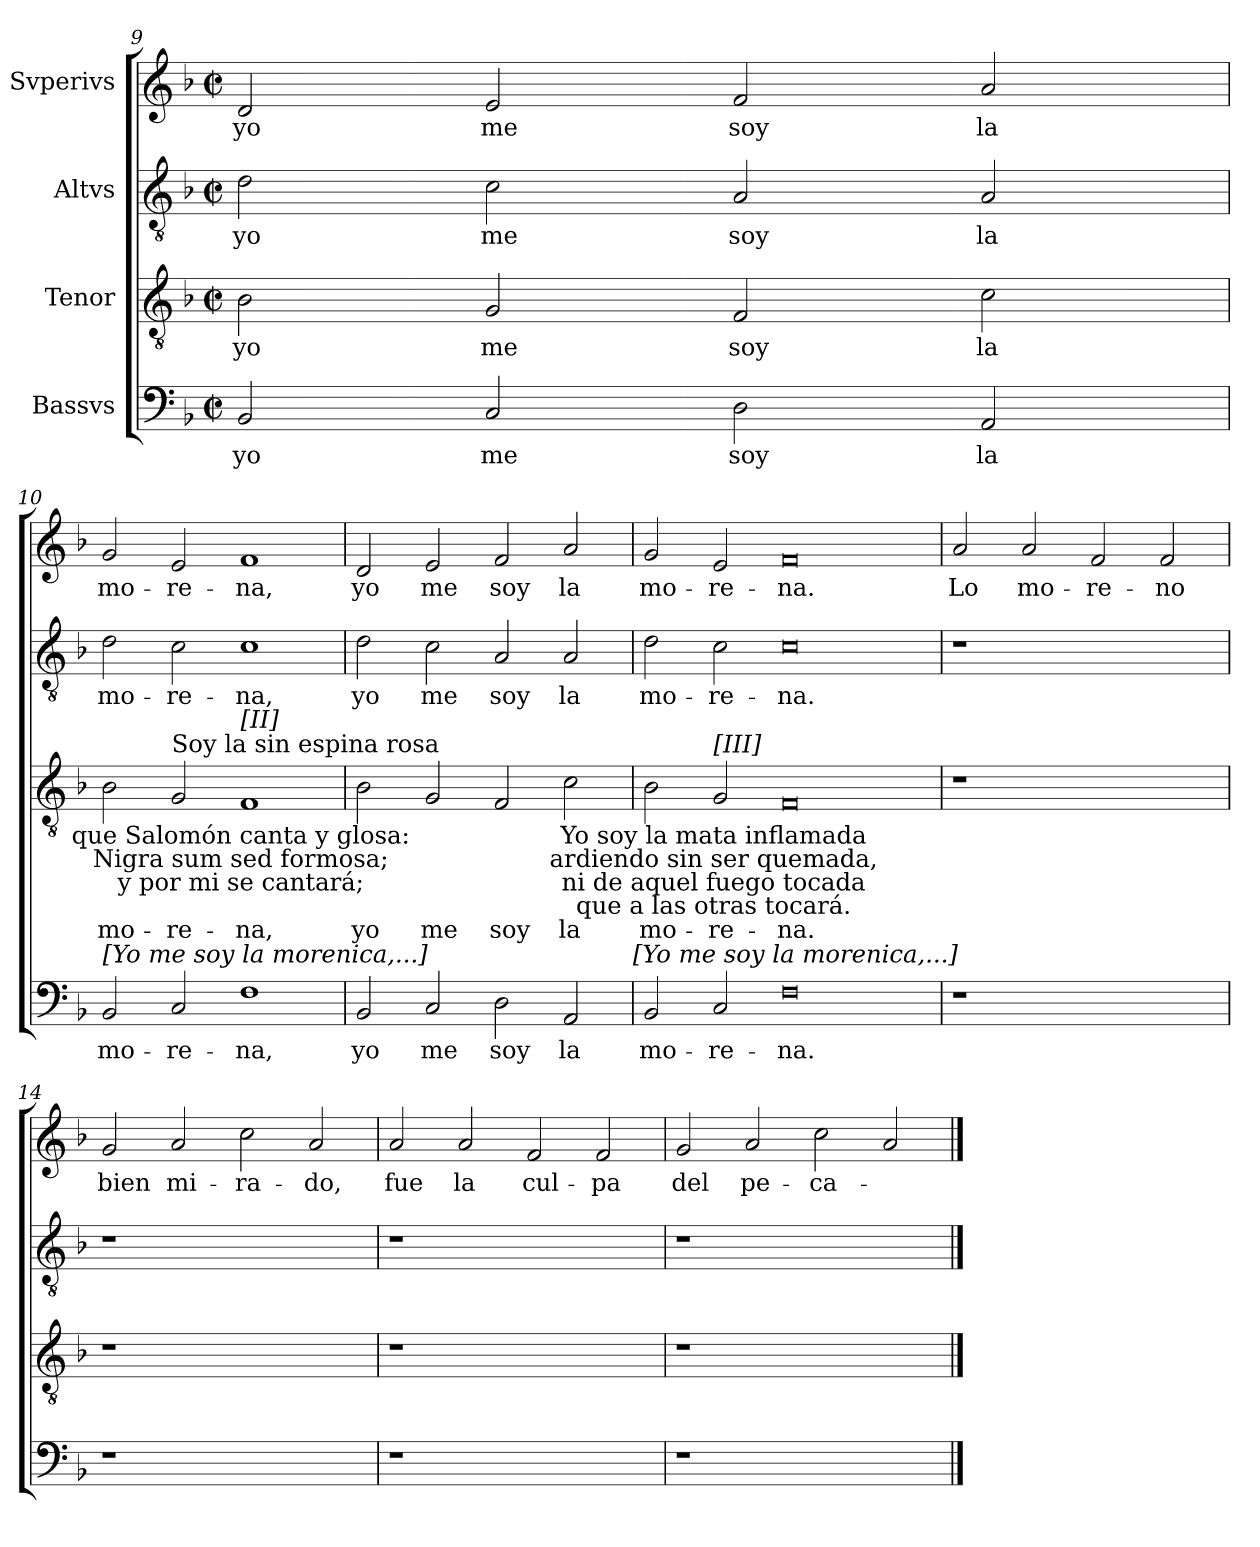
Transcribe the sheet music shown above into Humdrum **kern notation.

**kern	**text	**kern	**text	**kern	**text	**kern	**text
*part4	*part4	*part3	*part3	*part2	*part2	*part1	*part1
*staff4	*staff4	*staff3	*staff3	*staff2	*staff2	*staff1	*staff1
*I"Bassvs	*	*I"Tenor	*	*I"Altvs	*	*I"Svperivs	*
*clefF4	*	*clefGv2	*	*clefGv2	*	*clefG2	*
*k[b-]	*	*k[b-]	*	*k[b-]	*	*k[b-]	*
*F:	*	*F:	*	*F:	*	*F:	*
*M2/2	*	*M2/2	*	*M2/2	*	*M2/2	*
*met(c|)	*	*met(c|)	*	*met(c|)	*	*met(c|)	*
=9	=9	=9	=9	=9	=9	=9	=9
!	!LO:LY:b	!	!LO:LY:b	!	!LO:LY:b	!	!LO:LY:b:rj
2BB-/	yo	2B-\	yo	2d\	yo	2d/	yo
!	!LO:LY:b	!	!LO:LY:b	!	!LO:LY:b	!	!LO:LY:b:rj
2C/	me	2G/	me	2c\	me	2e/	me
!	!LO:LY:b	!	!LO:LY:b	!	!LO:LY:b	!	!LO:LY:b:rj
2D\	soy	2F/	soy	2A/	soy	2f/	soy
!	!LO:LY:b	!	!LO:LY:b	!	!LO:LY:b	!	!LO:LY:b:rj
2AA/	la	2c\	la	2A/	la	2a/	la
!!LO:PB:g=z
=10	=10	=10	=10	=10	=10	=10	=10
!LO:TX:a:t=[Yo me soy la morenica,...]	!	!	!	!	!	!	!
!	!LO:LY:b	!	!LO:LY:b	!	!LO:LY:b	!	!LO:LY:b:rj
2BB-/	mo-	2B-\	mo-	2d\	mo-	2g/	mo-
!	!	!LO:TX:a:t=Soy la sin espina rosa	!	!	!	!	!
!	!LO:LY:b	!	!LO:LY:b	!	!LO:LY:b	!	!LO:LY:b:rj
2C/	-re-	2G/	-re-	2c\	-re-	2e/	-re-
!	!	!LO:TX:b:cj:t=que Salomón canta y glosa&colon;\nNigra sum sed formosa;\ny por mi se cantará;	!	!	!	!	!
!	!	!LO:TX:a:t=[II]	!	!	!	!	!
!	!LO:LY:b	!	!LO:LY:b	!	!LO:LY:b	!	!LO:LY:b:rj
1F	-na,	1F	-na,	1c	-na,	1f	-na,
=11	=11	=11	=11	=11	=11	=11	=11
!	!LO:LY:b	!	!LO:LY:b	!	!LO:LY:b	!	!LO:LY:b:rj
2BB-/	yo	2B-\	yo	2d\	yo	2d/	yo
!	!LO:LY:b	!	!LO:LY:b	!	!LO:LY:b	!	!LO:LY:b:rj
2C/	me	2G/	me	2c\	me	2e/	me
!	!LO:LY:b	!	!LO:LY:b	!	!LO:LY:b	!	!LO:LY:b:rj
2D\	soy	2F/	soy	2A/	soy	2f/	soy
!	!LO:LY:b	!	!LO:LY:b	!	!LO:LY:b	!	!LO:LY:b:rj
2AA/	la	2c\	la	2A/	la	2a/	la
!LO:TX:a:t=[Yo me soy la morenica,...]	!	!	!	!	!	!	!
=12	=12	=12	=12	=12	=12	=12	=12
!	!LO:LY:b	!	!LO:LY:b	!	!LO:LY:b	!	!LO:LY:b:rj
2BB-/	mo-	2B-\	mo-	2d\	mo-	2g/	mo-
!	!	!LO:TX:b:cj:t=Yo soy la mata inflamada\nardiendo sin ser quemada,\nni de aquel fuego tocada\nque a las otras tocará.	!	!	!	!	!
!	!	!LO:TX:a:t=[III]	!	!	!	!	!
!	!LO:LY:b	!	!LO:LY:b	!	!LO:LY:b	!	!LO:LY:b:rj
2C/	-re-	2G/	-re-	2c\	-re-	2e/	-re-
!	!LO:LY:b	!	!LO:LY:b	!	!LO:LY:b	!	!LO:LY:b:rj
0F	-na.	0F	-na.	0c	-na.	0f	-na.
!!LO:PB:g=z
=13!	=13!	=13!	=13!	=13!	=13!	=13!	=13!
!	!	!	!	!	!	!	!LO:LY:b:rj
1r	.	1r	.	1r	.	2a/	Lo
!	!	!	!	!	!	!	!LO:LY:b:rj
.	.	.	.	.	.	2a/	mo-
!	!	!	!	!	!	!	!LO:LY:b:rj
1ryy	.	1ryy	.	1ryy	.	2f/	-re-
!	!	!	!	!	!	!	!LO:LY:b:rj
.	.	.	.	.	.	2f/	-no
=14	=14	=14	=14	=14	=14	=14	=14
!	!	!	!	!	!	!	!LO:LY:b:rj
1r	.	1r	.	1r	.	2g/	bien
!	!	!	!	!	!	!	!LO:LY:b:rj
.	.	.	.	.	.	2a/	mi-
!	!	!	!	!	!	!	!LO:LY:b:rj
1ryy	.	1ryy	.	1ryy	.	2cc\	-ra-
!	!	!	!	!	!	!	!LO:LY:b:rj
.	.	.	.	.	.	2a/	-do,
=15	=15	=15	=15	=15	=15	=15	=15
!	!	!	!	!	!	!	!LO:LY:b:rj
1r	.	1r	.	1r	.	2a/	fue
!	!	!	!	!	!	!	!LO:LY:b:rj
.	.	.	.	.	.	2a/	la
!	!	!	!	!	!	!	!LO:LY:b:rj
1ryy	.	1ryy	.	1ryy	.	2f/	cul-
!	!	!	!	!	!	!	!LO:LY:b:rj
.	.	.	.	.	.	2f/	-pa
=16	=16	=16	=16	=16	=16	=16	=16
!	!	!	!	!	!	!	!LO:LY:b:rj
1r	.	1r	.	1r	.	2g/	del
!	!	!	!	!	!	!	!LO:LY:b:rj
.	.	.	.	.	.	2a/	pe-
!	!	!	!	!	!	!	!LO:LY:b:rj
1ryy	.	1ryy	.	1ryy	.	2cc\	-ca-
.	.	.	.	.	.	2a/	.
==	==	==	==	==	==	==	==
*-	*-	*-	*-	*-	*-	*-	*-
